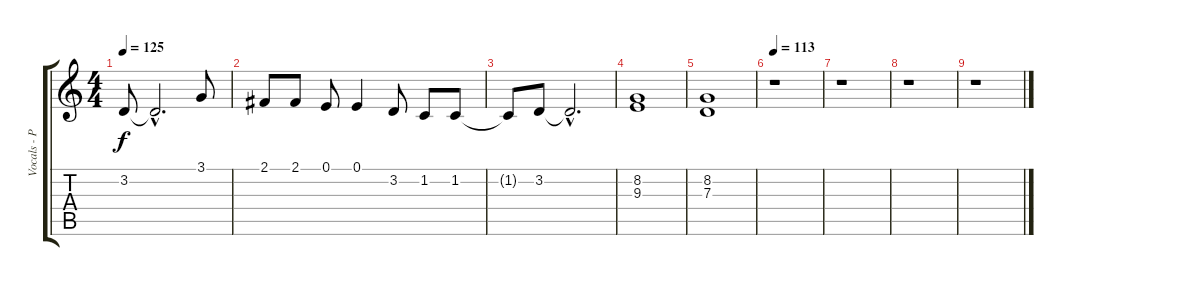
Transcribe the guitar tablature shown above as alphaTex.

\track ("Vocals - Petra/Rachel" "Vocals - P") {instrument brightacousticpiano}
\staff {score tabs}
\tuning (E4 B3 G3 D3 A2 E2) {hide}
\ts (4 4)
\tempo 125
\clef g2
\ks c
3.2.8{dy f} 3.2{hac t}.2{d} 3.1.8 |
2.1.8 2.1.8 0.1.8 0.1.4 3.2.8 1.2.8 1.2.8 |
1.2{t}.8 3.2.8 3.2{hac t}.2{d} |
(8.2 9.3).1 |
(8.2 7.3).1 |
\tempo 113
r.1 |
r.1 |
r.1 |
r.1
